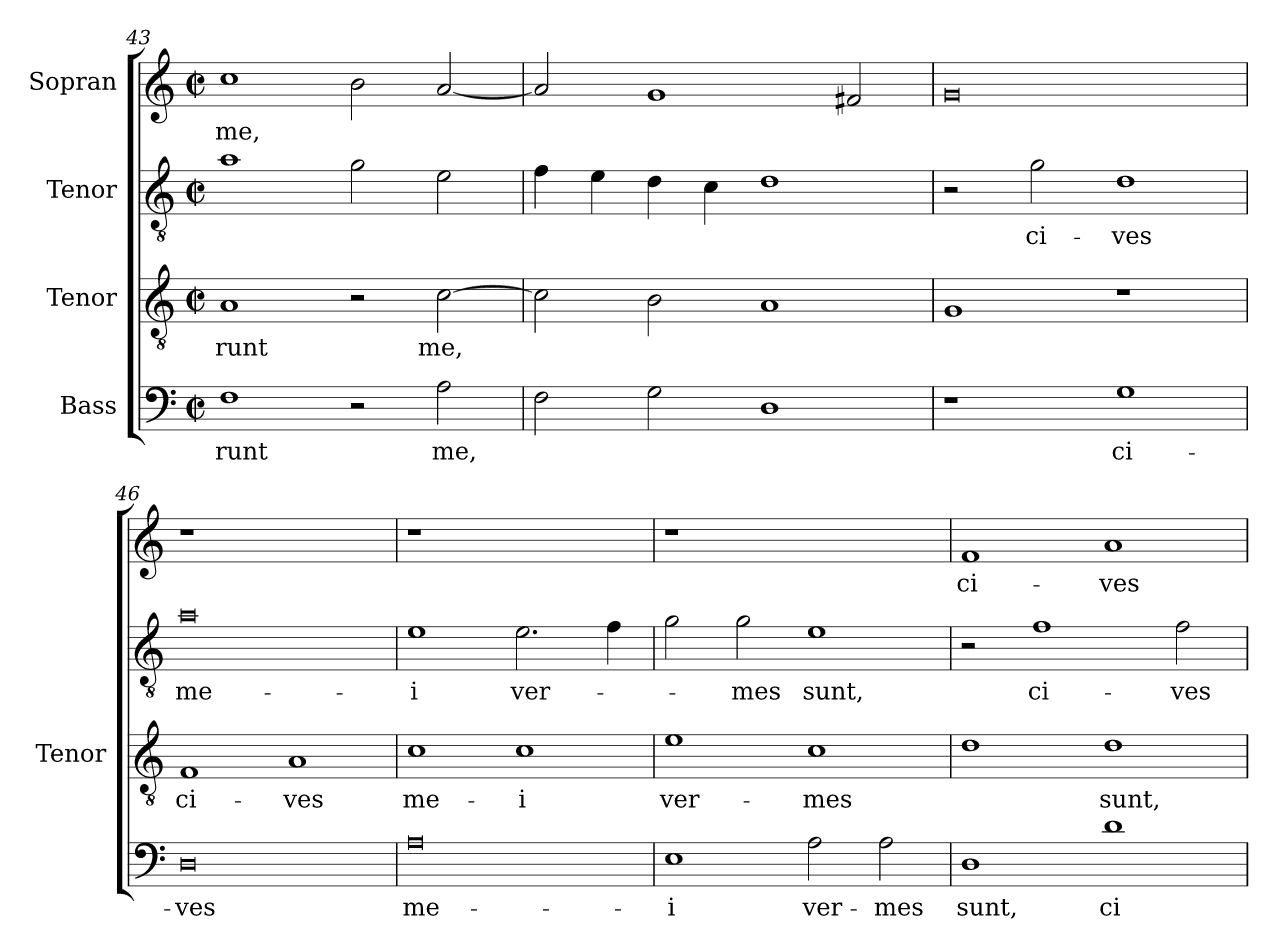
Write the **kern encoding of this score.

**kern	**text	**kern	**text	**kern	**text	**kern	**text
*part4	*part4	*part3	*part3	*part2	*part2	*part1	*part1
*staff4	*staff4	*staff3	*staff3	*staff2	*staff2	*staff1	*staff1
*I"Bass	*	*I"Tenor	*	*I"Tenor	*	*I"Sopran	*
*	*	*I'Tenor	*	*	*	*	*
*clefF4	*	*clefGv2	*	*clefGv2	*	*clefG2	*
*	*	*ITrd7c12	*	*ITrd7c12	*	*	*
*k[]	*	*k[]	*	*k[]	*	*k[]	*
*M2/2	*	*M2/2	*	*M2/2	*	*M2/2	*
*met(c|)	*	*met(c|)	*	*met(c|)	*	*met(c|)	*
=43	=43	=43	=43	=43	=43	=43	=43
!	!LO:LY:b:color=#000000	!	!	!	!	!	!
!	!	!	!LO:LY:b:color=#000000	!	!	!	!
!	!	!	!	!	!	!	!LO:LY:b:color=#000000
1Fi	-runt	1AAi	-runt	1Ai	.	1cci	me,
2r	.	2r	.	2Gi\	.	2bi\	.
!	!LO:LY:b:color=#000000	!	!	!	!	!	!
!	!	!	!LO:LY:b:color=#000000	!	!	!	!
2Ai\	me,	[>2Ci\	me,	2Ei\	.	[<2ai/	.
=44	=44	=44	=44	=44	=44	=44	=44
2Fi\	.	2Ci\]	.	4Fi\	.	2ai/]	.
.	.	.	.	4Ei\	.	.	.
2Gi\	.	2BBi\	.	4Di\	.	1gi	.
.	.	.	.	4Ci\	.	.	.
1Di	.	1AAi	.	1Di	.	.	.
.	.	.	.	.	.	2f#Xi/	.
=45	=45	=45	=45	=45	=45	=45	=45
1r	.	1GGi	.	2r	.	0gi	.
!	!	!	!	!	!LO:LY:b:color=#000000	!	!
.	.	.	.	2Gi\	ci-	.	.
!	!LO:LY:b:color=#000000	!	!	!	!	!	!
!	!	!	!	!	!LO:LY:b:color=#000000	!	!
1Gi	ci-	1r	.	1Di	-ves	.	.
=46	=46	=46	=46	=46	=46	=46	=46
!	!LO:LY:b:color=#000000	!	!	!	!	!	!
!	!	!	!LO:LY:b:color=#000000	!	!	!	!
!	!	!	!	!	!LO:LY:b:color=#000000	!LO:N:vis=1	!
0Di	-ves	1FFi	ci-	0Ai	me-	1r	.
!	!	!	!LO:LY:b:color=#000000	!	!	!	!
.	.	1AAi	-ves	.	.	1ryy	.
=47	=47	=47	=47	=47	=47	=47	=47
!	!LO:LY:b:color=#000000	!	!	!	!	!	!
!	!	!	!LO:LY:b:color=#000000	!	!	!	!
!	!	!	!	!	!LO:LY:b:color=#000000	!LO:N:vis=1	!
0Ai	me-	1Ci	me-	1Ei	-i	1r	.
!	!	!	!LO:LY:b:color=#000000	!	!	!	!
!	!	!	!	!	!LO:LY:b:color=#000000	!	!
.	.	1Ci	-i	2.Ei\	ver-	1ryy	.
.	.	.	.	4Fi\	.	.	.
=48	=48	=48	=48	=48	=48	=48	=48
!	!LO:LY:b:color=#000000	!	!	!	!	!	!
!	!	!	!LO:LY:b:color=#000000	!	!	!LO:N:vis=1	!
1Ei	-i	1Ei	ver-	2Gi\	.	1r	.
!	!	!	!	!	!LO:LY:b:color=#000000	!	!
.	.	.	.	2Gi\	-mes	.	.
!	!LO:LY:b:color=#000000	!	!	!	!	!	!
!	!	!	!LO:LY:b:color=#000000	!	!	!	!
!	!	!	!	!	!LO:LY:b:color=#000000	!	!
2Ai\	ver-	1Ci	-mes	1Ei	sunt,	1ryy	.
!	!LO:LY:b:color=#000000	!	!	!	!	!	!
2Ai\	-mes	.	.	.	.	.	.
!!LO:PB:g=z
=49	=49	=49	=49	=49	=49	=49	=49
!	!LO:LY:b:color=#000000	!	!	!	!	!	!
!	!	!	!	!	!	!	!LO:LY:b:color=#000000
1Di	sunt,	1Di	.	2r	.	1fi	ci-
!	!	!	!	!	!LO:LY:b:color=#000000	!	!
.	.	.	.	1Fi	ci-	.	.
!	!LO:LY:b:color=#000000	!	!	!	!	!	!
!	!	!	!LO:LY:b:color=#000000	!	!	!	!
!	!	!	!	!	!	!	!LO:LY:b:color=#000000
1di	ci-	1Di	sunt,	.	.	1ai	-ves
!	!	!	!	!	!LO:LY:b:color=#000000	!	!
.	.	.	.	2Fi\	-ves	.	.
=	=	=	=	=	=	=	=
*-	*-	*-	*-	*-	*-	*-	*-
